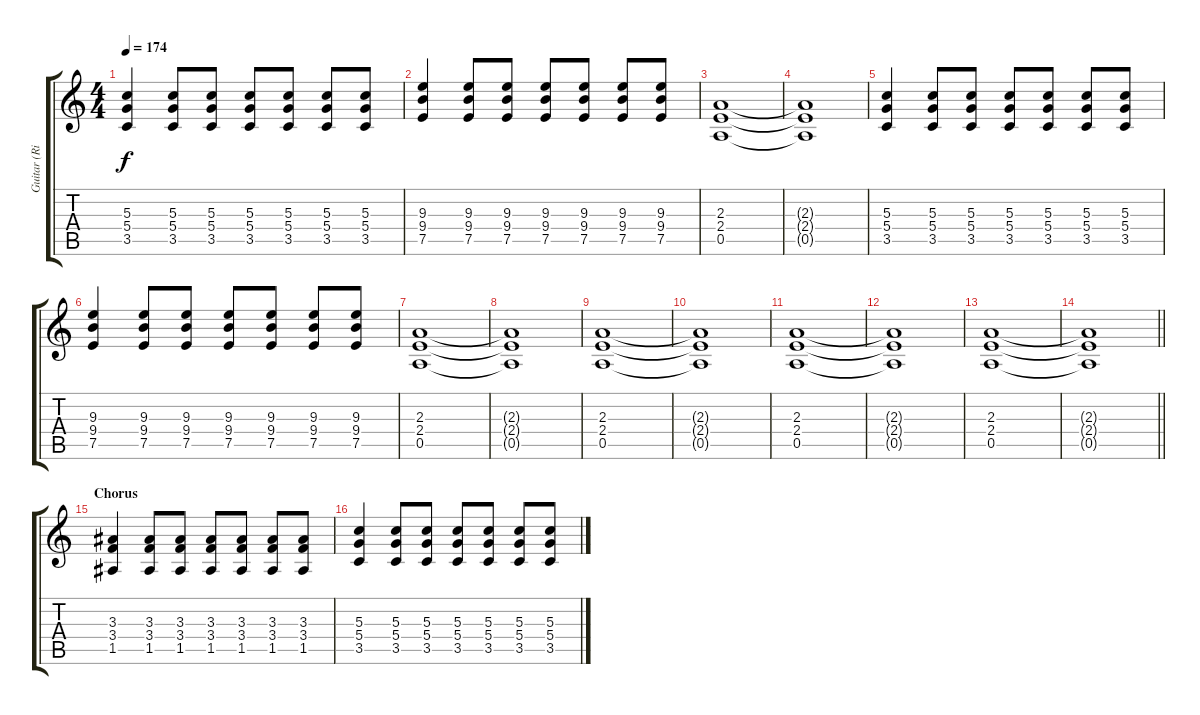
\track ("Guitar (Rikk Agnew)" "Guitar (Ri") {instrument distortionguitar}
\staff {score tabs}
\tuning (E4 B3 G3 D3 A2 E2) {hide}
\ts (4 4)
\tempo 174
\clef g2
\ks c
(5.3 5.4 3.5).4{dy f} (5.3 5.4 3.5).8 (5.3 5.4 3.5).8 (5.3 5.4 3.5).8 (5.3 5.4 3.5).8 (5.3 5.4 3.5).8 (5.3 5.4 3.5).8 |
(9.3 9.4 7.5).4 (9.3 9.4 7.5).8 (9.3 9.4 7.5).8 (9.3 9.4 7.5).8 (9.3 9.4 7.5).8 (9.3 9.4 7.5).8 (9.3 9.4 7.5).8 |
(2.3 2.4 0.5).1 |
(2.3{t} 2.4{t} 0.5{t}).1 |
(5.3 5.4 3.5).4 (5.3 5.4 3.5).8 (5.3 5.4 3.5).8 (5.3 5.4 3.5).8 (5.3 5.4 3.5).8 (5.3 5.4 3.5).8 (5.3 5.4 3.5).8 |
(9.3 9.4 7.5).4 (9.3 9.4 7.5).8 (9.3 9.4 7.5).8 (9.3 9.4 7.5).8 (9.3 9.4 7.5).8 (9.3 9.4 7.5).8 (9.3 9.4 7.5).8 |
(2.3 2.4 0.5).1 |
(2.3{t} 2.4{t} 0.5{t}).1 |
(2.3 2.4 0.5).1 |
(2.3{t} 2.4{t} 0.5{t}).1 |
(2.3 2.4 0.5).1 |
(2.3{t} 2.4{t} 0.5{t}).1 |
(2.3 2.4 0.5).1 |
\barLineRight lightlight
(2.3{t} 2.4{t} 0.5{t}).1 |
\section ("" "Chorus")
(3.3 3.4 1.5).4 (3.3 3.4 1.5).8 (3.3 3.4 1.5).8 (3.3 3.4 1.5).8 (3.3 3.4 1.5).8 (3.3 3.4 1.5).8 (3.3 3.4 1.5).8 |
(5.3 5.4 3.5).4 (5.3 5.4 3.5).8 (5.3 5.4 3.5).8 (5.3 5.4 3.5).8 (5.3 5.4 3.5).8 (5.3 5.4 3.5).8 (5.3 5.4 3.5).8
